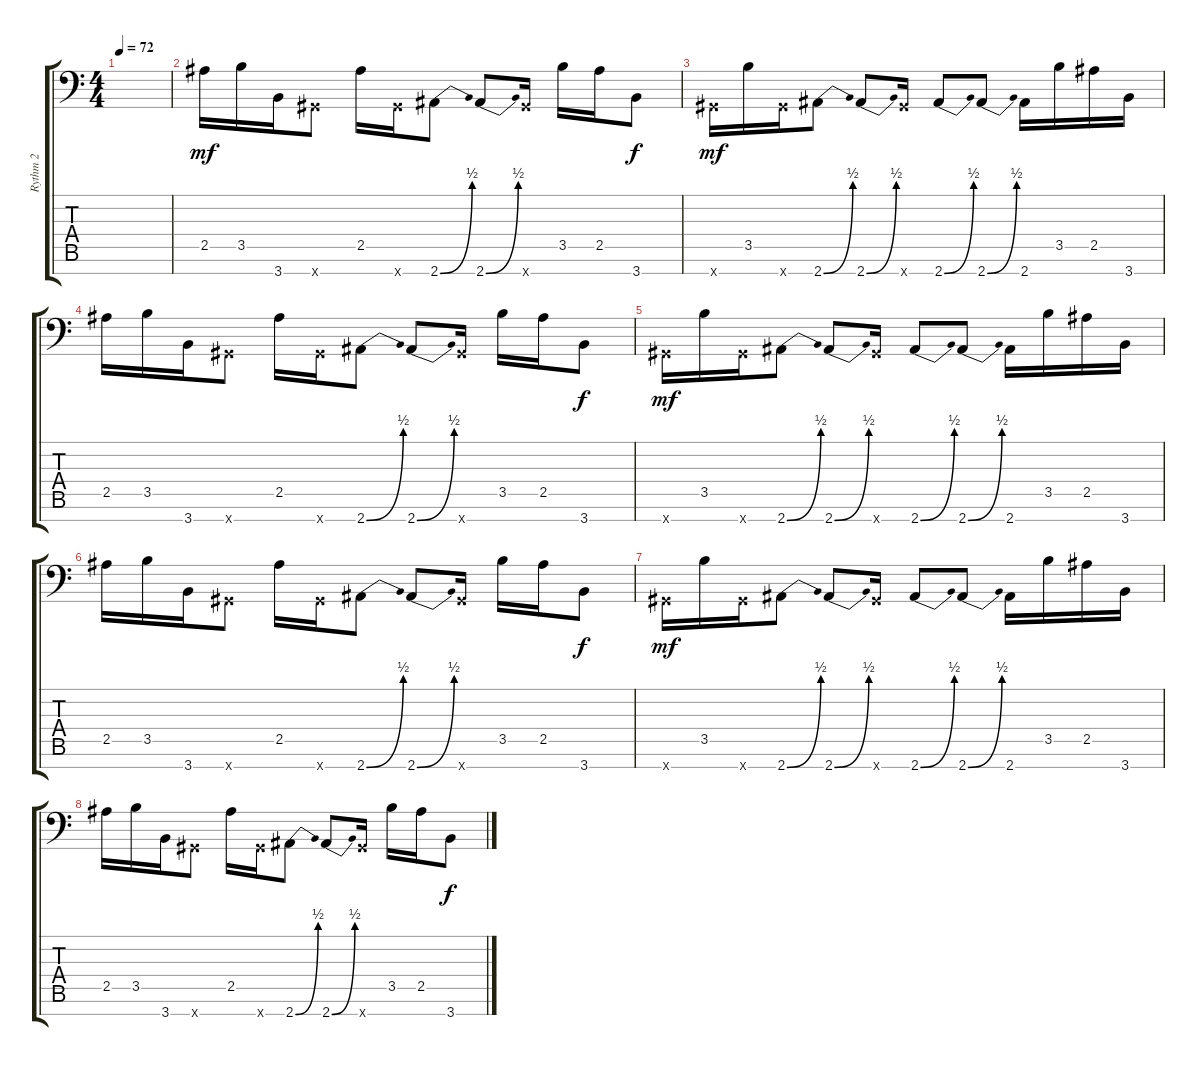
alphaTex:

\track ("Rythm 2" "Rythm 2") {instrument distortionguitar}
\staff {score tabs}
\tuning (Eb4 Bb3 Gb3 Db3 Ab2 Eb2 Ab1) {hide}
\ts (4 4)
\tempo 72
\clef f4
\ks c
|
2.5.16{dy mf} 3.5.16 3.7.16 0.7{x}.8 2.5.16 0.7{x}.16 2.7{be (bend 0 0 60 2)}.8 2.7{be (bend 0 0 60 2)}.8 0.7{x}.16 3.5.16 2.5.16 3.7.8{dy f} |
0.7{x}.16{dy mf} 3.5.16 0.7{x}.16 2.7{be (bend 0 0 60 2)}.8 2.7{be (bend 0 0 60 2)}.8 0.7{x}.16 2.7{be (bend 0 0 60 2)}.8 2.7{be (bend 0 0 60 2)}.8 2.7.16 3.5.16 2.5.16 3.7.16 |
2.5.16 3.5.16 3.7.16 0.7{x}.8 2.5.16 0.7{x}.16 2.7{be (bend 0 0 60 2)}.8 2.7{be (bend 0 0 60 2)}.8 0.7{x}.16 3.5.16 2.5.16 3.7.8{dy f} |
0.7{x}.16{dy mf} 3.5.16 0.7{x}.16 2.7{be (bend 0 0 60 2)}.8 2.7{be (bend 0 0 60 2)}.8 0.7{x}.16 2.7{be (bend 0 0 60 2)}.8 2.7{be (bend 0 0 60 2)}.8 2.7.16 3.5.16 2.5.16 3.7.16 |
2.5.16 3.5.16 3.7.16 0.7{x}.8 2.5.16 0.7{x}.16 2.7{be (bend 0 0 60 2)}.8 2.7{be (bend 0 0 60 2)}.8 0.7{x}.16 3.5.16 2.5.16 3.7.8{dy f} |
0.7{x}.16{dy mf} 3.5.16 0.7{x}.16 2.7{be (bend 0 0 60 2)}.8 2.7{be (bend 0 0 60 2)}.8 0.7{x}.16 2.7{be (bend 0 0 60 2)}.8 2.7{be (bend 0 0 60 2)}.8 2.7.16 3.5.16 2.5.16 3.7.16 |
2.5.16 3.5.16 3.7.16 0.7{x}.8 2.5.16 0.7{x}.16 2.7{be (bend 0 0 60 2)}.8 2.7{be (bend 0 0 60 2)}.8 0.7{x}.16 3.5.16 2.5.16 3.7.8{dy f}
